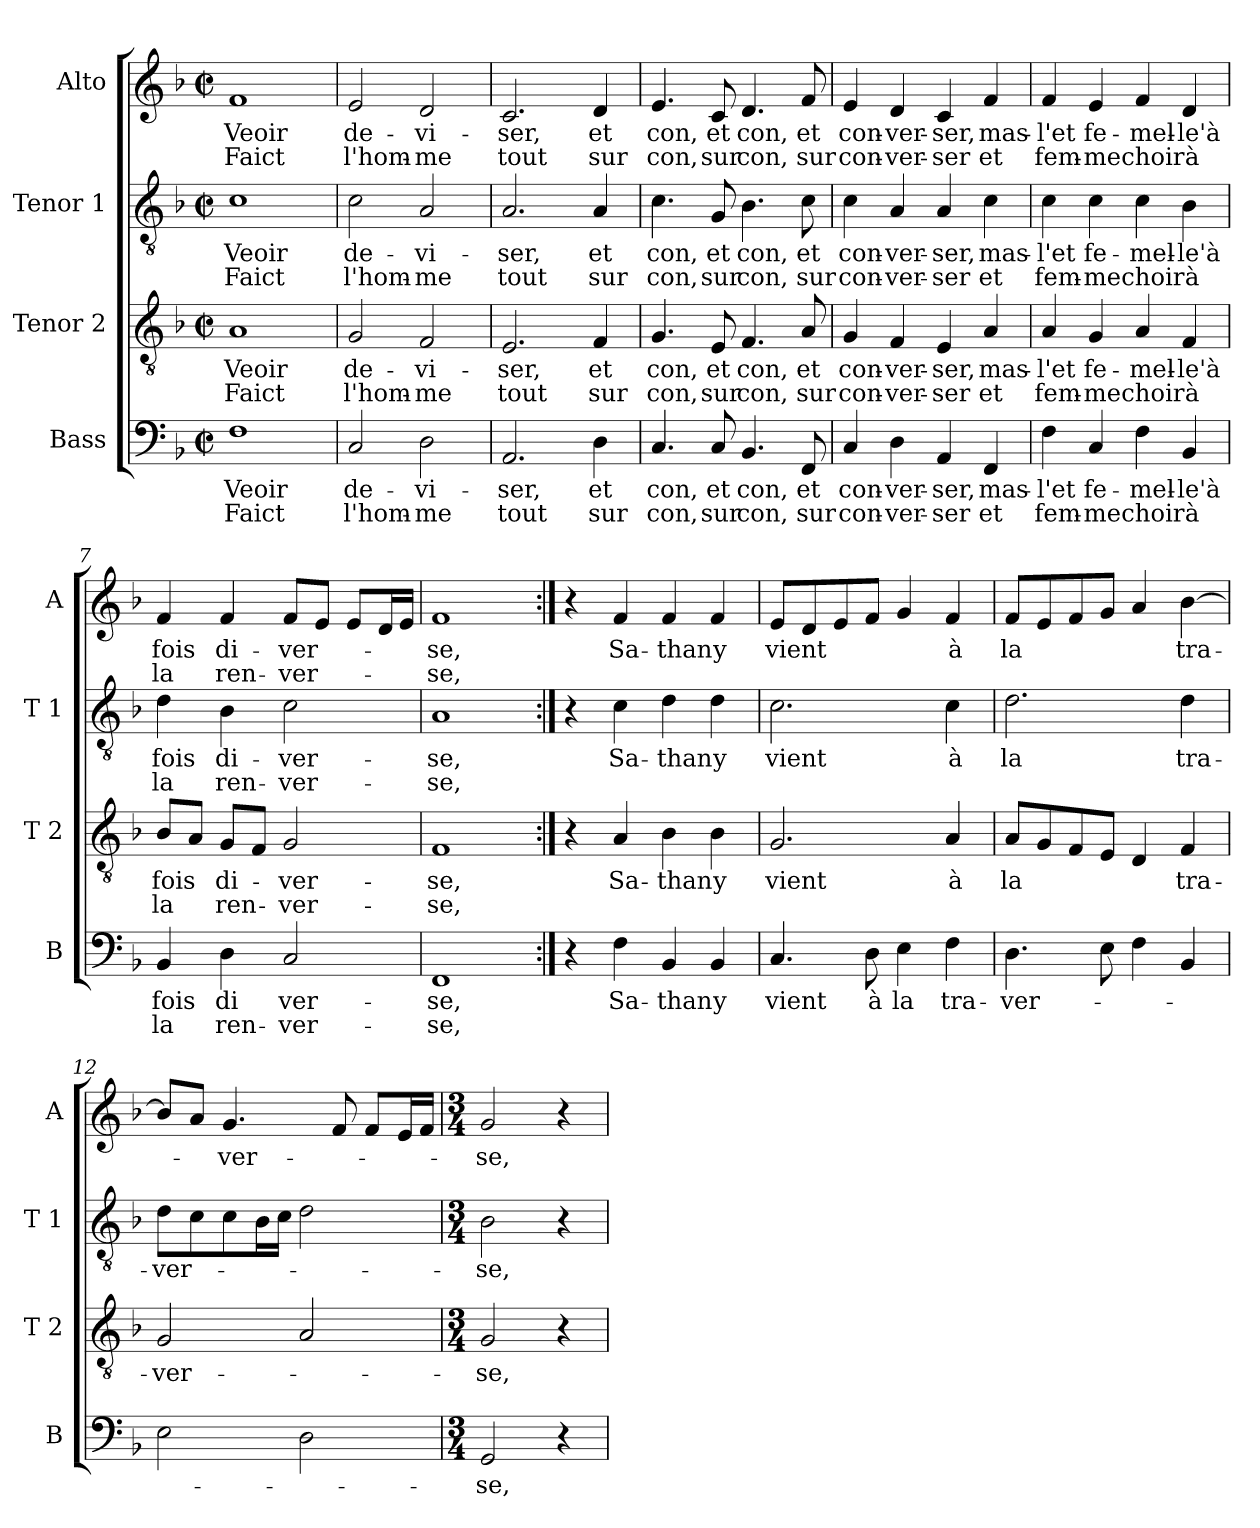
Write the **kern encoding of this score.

**kern	**text	**text	**kern	**text	**text	**kern	**text	**text	**kern	**text	**text
*part4	*part4	*part4	*part3	*part3	*part3	*part2	*part2	*part2	*part1	*part1	*part1
*staff4	*staff4	*staff4	*staff3	*staff3	*staff3	*staff2	*staff2	*staff2	*staff1	*staff1	*staff1
*I"Bass	*	*	*I"Tenor 2	*	*	*I"Tenor 1	*	*	*I"Alto	*	*
*I'B	*	*	*I'T 2	*	*	*I'T 1	*	*	*I'A	*	*
*clefF4	*	*	*clefGv2	*	*	*clefGv2	*	*	*clefG2	*	*
*k[b-]	*	*	*k[b-]	*	*	*k[b-]	*	*	*k[b-]	*	*
*F:	*	*	*F:	*	*	*F:	*	*	*F:	*	*
*M2/2	*	*	*M2/2	*	*	*M2/2	*	*	*M2/2	*	*
*met(c|)	*	*	*met(c|)	*	*	*met(c|)	*	*	*met(c|)	*	*
=1	=1	=1	=1	=1	=1	=1	=1	=1	=1	=1	=1
!	!LO:LY:b	!LO:LY:b	!	!LO:LY:b	!LO:LY:b	!	!LO:LY:b	!LO:LY:b	!	!LO:LY:b	!LO:LY:b
1F	Veoir	Faict	1A	Veoir	Faict	1c	Veoir	Faict	1f	Veoir	Faict
=2	=2	=2	=2	=2	=2	=2	=2	=2	=2	=2	=2
!	!LO:LY:b	!LO:LY:b	!	!LO:LY:b	!LO:LY:b	!	!LO:LY:b	!LO:LY:b	!	!LO:LY:b	!LO:LY:b
2C/	de-	l'hom-	2G/	de-	l'hom-	2c\	de-	l'hom-	2e/	de-	l'hom-
!	!LO:LY:b	!LO:LY:b	!	!LO:LY:b	!LO:LY:b	!	!LO:LY:b	!LO:LY:b	!	!LO:LY:b	!LO:LY:b
2D\	-vi-	-me	2F/	-vi-	-me	2A/	-vi-	-me	2d/	-vi-	-me
=3	=3	=3	=3	=3	=3	=3	=3	=3	=3	=3	=3
!	!LO:LY:b	!LO:LY:b	!	!LO:LY:b	!LO:LY:b	!	!LO:LY:b	!LO:LY:b	!	!LO:LY:b	!LO:LY:b
2.AA/	-ser,	tout	2.E/	-ser,	tout	2.A/	-ser,	tout	2.c/	-ser,	tout
!	!LO:LY:b	!LO:LY:b	!	!LO:LY:b	!LO:LY:b	!	!LO:LY:b	!LO:LY:b	!	!LO:LY:b	!LO:LY:b
4D\	et	sur	4F/	et	sur	4A/	et	sur	4d/	et	sur
=4	=4	=4	=4	=4	=4	=4	=4	=4	=4	=4	=4
!	!LO:LY:b	!LO:LY:b	!	!LO:LY:b	!LO:LY:b	!	!LO:LY:b	!LO:LY:b	!	!LO:LY:b	!LO:LY:b
4.C/	con,	con,	4.G/	con,	con,	4.c\	con,	con,	4.e/	con,	con,
!	!LO:LY:b	!LO:LY:b	!	!LO:LY:b	!LO:LY:b	!	!LO:LY:b	!LO:LY:b	!	!LO:LY:b	!LO:LY:b
8C/	et	sur	8E/	et	sur	8G/	et	sur	8c/	et	sur
!	!LO:LY:b	!LO:LY:b	!	!LO:LY:b	!LO:LY:b	!	!LO:LY:b	!LO:LY:b	!	!LO:LY:b	!LO:LY:b
4.BB-/	con,	con,	4.F/	con,	con,	4.B-\	con,	con,	4.d/	con,	con,
!	!LO:LY:b	!LO:LY:b	!	!LO:LY:b	!LO:LY:b	!	!LO:LY:b	!LO:LY:b	!	!LO:LY:b	!LO:LY:b
8FF/	et	sur	8A/	et	sur	8c\	et	sur	8f/	et	sur
=5	=5	=5	=5	=5	=5	=5	=5	=5	=5	=5	=5
!	!LO:LY:b	!LO:LY:b	!	!LO:LY:b	!LO:LY:b	!	!LO:LY:b	!LO:LY:b	!	!LO:LY:b	!LO:LY:b
4C/	con-	con-	4G/	con-	con-	4c\	con-	con-	4e/	con-	con-
!	!LO:LY:b	!LO:LY:b	!	!LO:LY:b	!LO:LY:b	!	!LO:LY:b	!LO:LY:b	!	!LO:LY:b	!LO:LY:b
4D\	-ver-	-ver-	4F/	-ver-	-ver-	4A/	-ver-	-ver-	4d/	-ver-	-ver-
!	!LO:LY:b	!LO:LY:b	!	!LO:LY:b	!LO:LY:b	!	!LO:LY:b	!LO:LY:b	!	!LO:LY:b	!LO:LY:b
4AA/	-ser,	-ser	4E/	-ser,	-ser	4A/	-ser,	-ser	4c/	-ser,	-ser
!	!LO:LY:b	!LO:LY:b	!	!LO:LY:b	!LO:LY:b	!	!LO:LY:b	!LO:LY:b	!	!LO:LY:b	!LO:LY:b
4FF/	mas-	et	4A/	mas-	et	4c\	mas-	et	4f/	mas-	et
!!LO:LB:g=z
=6	=6	=6	=6	=6	=6	=6	=6	=6	=6	=6	=6
!	!LO:LY:b	!LO:LY:b	!	!LO:LY:b	!LO:LY:b	!	!LO:LY:b	!LO:LY:b	!	!LO:LY:b	!LO:LY:b
4F\	-l'et	fem-	4A/	-l'et	fem-	4c\	-l'et	fem-	4f/	-l'et	fem-
!	!LO:LY:b	!LO:LY:b	!	!LO:LY:b	!LO:LY:b	!	!LO:LY:b	!LO:LY:b	!	!LO:LY:b	!LO:LY:b
4C/	fe-	-me	4G/	fe-	-me	4c\	fe-	-me	4e/	fe-	-me
!	!LO:LY:b	!LO:LY:b	!	!LO:LY:b	!LO:LY:b	!	!LO:LY:b	!LO:LY:b	!	!LO:LY:b	!LO:LY:b
4F\	-mel-	choir	4A/	-mel-	choir	4c\	-mel-	choir	4f/	-mel-	choir
!	!LO:LY:b	!LO:LY:b	!	!LO:LY:b	!LO:LY:b	!	!LO:LY:b	!LO:LY:b	!	!LO:LY:b	!LO:LY:b
4BB-/	-le'à	à	4F/	-le'à	à	4B-\	-le'à	à	4d/	-le'à	à
=7	=7	=7	=7	=7	=7	=7	=7	=7	=7	=7	=7
!	!LO:LY:b	!LO:LY:b	!	!LO:LY:b	!LO:LY:b	!	!LO:LY:b	!LO:LY:b	!	!LO:LY:b	!LO:LY:b
4BB-/	fois	la	8B-/L	fois	la	4d\	fois	la	4f/	fois	la
.	.	.	8A/J	.	.	.	.	.	.	.	.
!	!LO:LY:b	!LO:LY:b	!	!LO:LY:b	!LO:LY:b	!	!LO:LY:b	!LO:LY:b	!	!LO:LY:b	!LO:LY:b
4D\	di	ren-	8G/L	di-	ren-	4B-\	di-	ren-	4f/	di-	ren-
.	.	.	8F/J	.	.	.	.	.	.	.	.
!	!LO:LY:b	!LO:LY:b	!	!LO:LY:b	!LO:LY:b	!	!LO:LY:b	!LO:LY:b	!	!LO:LY:b	!LO:LY:b
2C/	ver-	-ver-	2G/	-ver-	-ver-	2c\	-ver-	-ver-	8f/L	-ver-	-ver-
.	.	.	.	.	.	.	.	.	8e/J	.	.
.	.	.	.	.	.	.	.	.	8e/L	.	.
.	.	.	.	.	.	.	.	.	16d/L	.	.
.	.	.	.	.	.	.	.	.	16e/JJ	.	.
=8	=8	=8	=8	=8	=8	=8	=8	=8	=8	=8	=8
!	!LO:LY:b	!LO:LY:b	!	!LO:LY:b	!LO:LY:b	!	!LO:LY:b	!LO:LY:b	!	!LO:LY:b	!LO:LY:b
1FF	-se,	-se,	1F	-se,	-se,	1A	-se,	-se,	1f	-se,	-se,
=9:|!	=9:|!	=9:|!	=9:|!	=9:|!	=9:|!	=9:|!	=9:|!	=9:|!	=9:|!	=9:|!	=9:|!
4r	.	.	4r	.	.	4r	.	.	4r	.	.
!	!LO:LY:b	!	!	!LO:LY:b	!	!	!LO:LY:b	!	!	!LO:LY:b	!
4F\	Sa-	.	4A/	Sa-	.	4c\	Sa-	.	4f/	Sa-	.
!	!LO:LY:b	!	!	!LO:LY:b	!	!	!LO:LY:b	!	!	!LO:LY:b	!
4BB-/	-than	.	4B-\	-than	.	4d\	-than	.	4f/	-than	.
!	!LO:LY:b	!	!	!LO:LY:b	!	!	!LO:LY:b	!	!	!LO:LY:b	!
4BB-/	y	.	4B-\	y	.	4d\	y	.	4f/	y	.
=10	=10	=10	=10	=10	=10	=10	=10	=10	=10	=10	=10
!	!LO:LY:b	!	!	!LO:LY:b	!	!	!LO:LY:b	!	!	!LO:LY:b	!
4.C/	vient	.	2.G/	vient	.	2.c\	vient	.	8e/L	vient	.
.	.	.	.	.	.	.	.	.	8d/	.	.
.	.	.	.	.	.	.	.	.	8e/	.	.
!	!LO:LY:b	!	!	!	!	!	!	!	!	!	!
8D\	à	.	.	.	.	.	.	.	8f/J	.	.
!	!LO:LY:b	!	!	!	!	!	!	!	!	!	!
4E\	la	.	.	.	.	.	.	.	4g/	.	.
!	!LO:LY:b	!	!	!LO:LY:b	!	!	!LO:LY:b	!	!	!LO:LY:b	!
4F\	tra-	.	4A/	à	.	4c\	à	.	4f/	à	.
!!LO:PB:g=z
=11	=11	=11	=11	=11	=11	=11	=11	=11	=11	=11	=11
!	!LO:LY:b	!	!	!LO:LY:b	!	!	!LO:LY:b	!	!	!LO:LY:b	!
4.D\	-ver-	.	8A/L	la	.	2.d\	la	.	8f/L	la	.
.	.	.	8G/	.	.	.	.	.	8e/	.	.
.	.	.	8F/	.	.	.	.	.	8f/	.	.
8E\	.	.	8E/J	.	.	.	.	.	8g/J	.	.
4F\	.	.	4D/	.	.	.	.	.	4a/	.	.
!	!	!	!	!LO:LY:b	!	!	!LO:LY:b	!	!	!LO:LY:b	!
4BB-/	.	.	4F/	tra-	.	4d\	tra-	.	[4b-\	tra-	.
=12	=12	=12	=12	=12	=12	=12	=12	=12	=12	=12	=12
!	!	!	!	!LO:LY:b	!	!	!LO:LY:b	!	!	!	!
2E\	.	.	2G/	-ver-	.	8d\L	-ver-	.	8b-/L]	.	.
.	.	.	.	.	.	8c\	.	.	8a/J	.	.
!	!	!	!	!	!	!	!	!	!	!LO:LY:b	!
.	.	.	.	.	.	8c\	.	.	4.g/	-ver-	.
.	.	.	.	.	.	16B-\L	.	.	.	.	.
.	.	.	.	.	.	16c\JJ	.	.	.	.	.
2D\	.	.	2A/	.	.	2d\	.	.	.	.	.
.	.	.	.	.	.	.	.	.	8f/	.	.
.	.	.	.	.	.	.	.	.	8f/L	.	.
.	.	.	.	.	.	.	.	.	16e/L	.	.
.	.	.	.	.	.	.	.	.	16f/JJ	.	.
=13	=13	=13	=13	=13	=13	=13	=13	=13	=13	=13	=13
*M3/4	*	*	*M3/4	*	*	*M3/4	*	*	*M3/4	*	*
!	!LO:LY:b	!	!	!LO:LY:b	!	!	!LO:LY:b	!	!	!LO:LY:b	!
2GG/	-se,	.	2G/	-se,	.	2B-\	-se,	.	2g/	-se,	.
4r	.	.	4r	.	.	4r	.	.	4r	.	.
=	=	=	=	=	=	=	=	=	=	=	=
*-	*-	*-	*-	*-	*-	*-	*-	*-	*-	*-	*-
